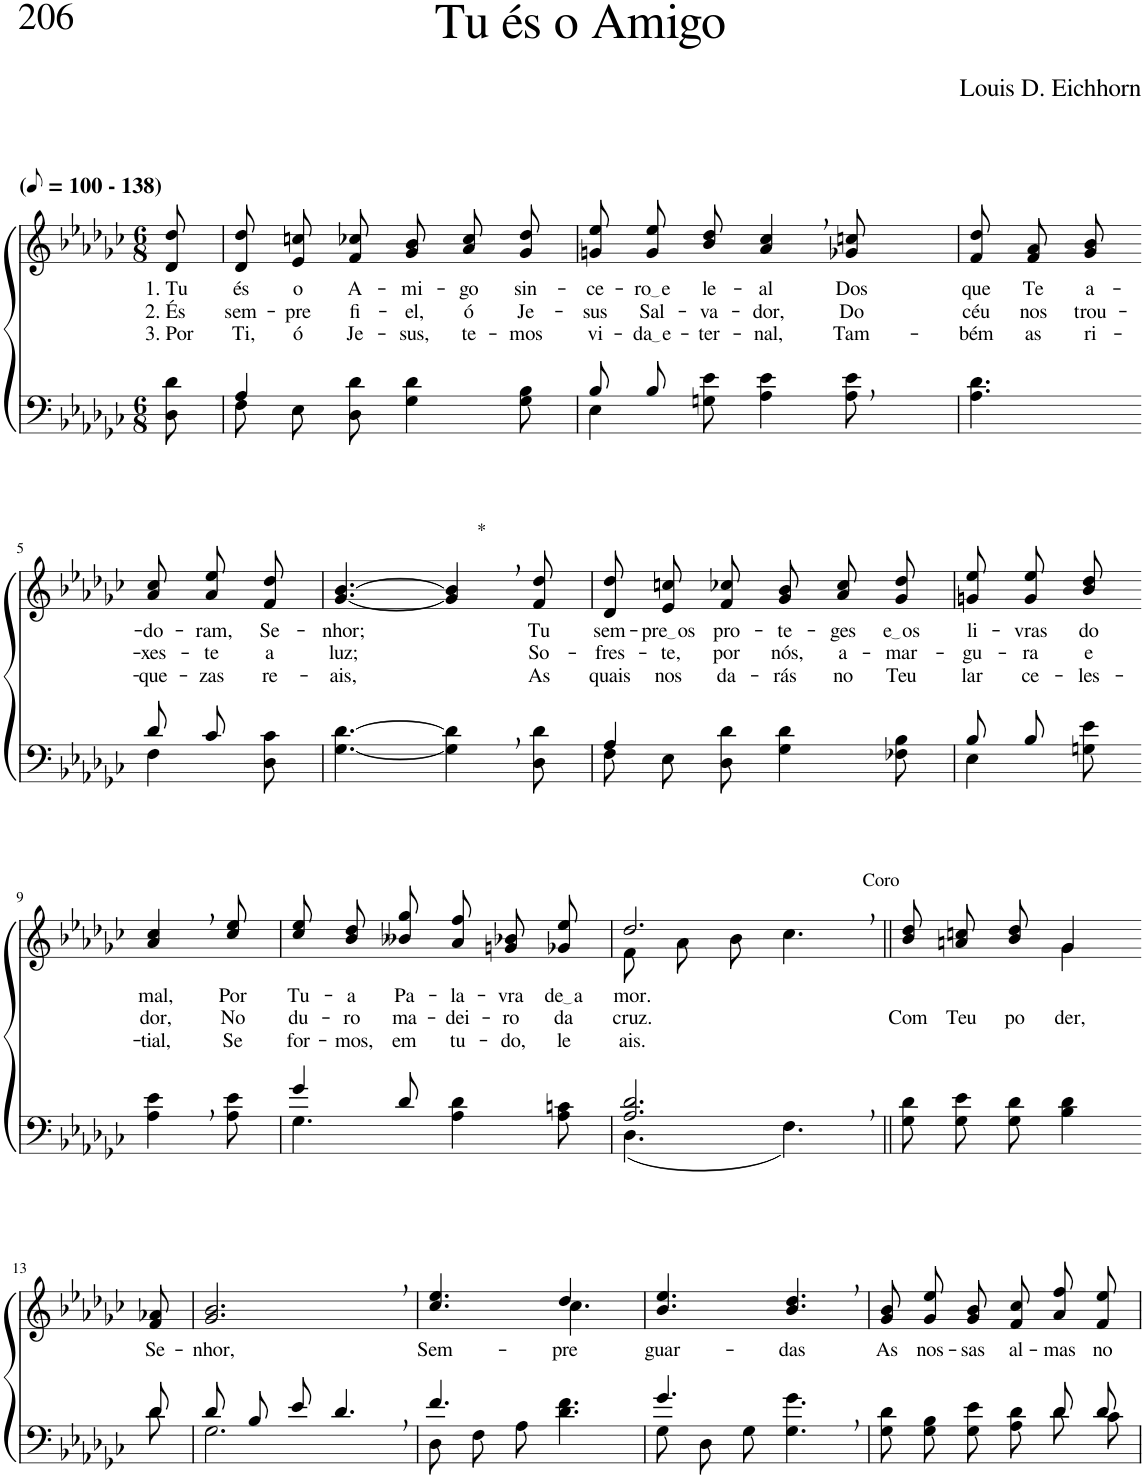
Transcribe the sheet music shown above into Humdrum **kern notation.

**kern	**kern	**text	**text	**text
*part2	*part1	*part1	*part1	*part1
*staff2	*staff1	*staff1	*staff1	*staff1
*I"Parte III e IV	*I"Parte I e II	*	*	*
*clefF4	*clefG2	*	*	*
*Trd2c3	*Trd2c3	*	*	*
*k[b-e-a-d-g-c-]	*k[b-e-a-d-g-c-]	*	*	*
*M6/8	*M6/8	*	*	*
*MM50	*MM50	*	*	*
=1	=1	=1	=1	=1
!	!LO:TX:a:B:t=(	!	!	!
!	!LO:TX:a:B:t=- 138)	!	!	!
!	!	!LO:LY:b	!LO:LY:b	!LO:LY:b
8D-\ 8d-\	8d-/ 8dd-/	1. Tu	2. És	3. Por
=2	=2	=2	=2	=2
*^	*	*	*	*
!	!	!	!LO:LY:b	!LO:LY:b	!LO:LY:b
4A-/	8F\L	8d-/ 8dd-/L	és	sem-	Ti,
!	!	!	!LO:LY:b	!LO:LY:b	!LO:LY:b
.	8E-\	8e-/ 8ccn/	o	-pre	ó
!	!	!	!LO:LY:b	!LO:LY:b	!LO:LY:b
2ryy	8D-\ 8d-\J	8f/ 8cc-X/J	A-	fi-	Je-
!	!	!	!LO:LY:b	!LO:LY:b	!LO:LY:b
.	4G-\ 4d-\	8g-\ 8b-\L	-mi-	-el,	-sus,
!	!	!	!LO:LY:b	!LO:LY:b	!LO:LY:b
.	.	8a-\ 8cc-\	-go	ó	te-
!	!	!	!LO:LY:b	!LO:LY:b	!LO:LY:b
.	8G-\ 8B-\	8g-\ 8dd-\J	sin-	Je-	-mos
=3	=3	=3	=3	=3	=3
!	!	!	!LO:LY:b	!LO:LY:b	!LO:LY:b
8B-/L	4E-\	8gn\ 8ee-\L	-ce-	-sus	vi-
!	!	!	!LO:LY:b	!LO:LY:b	!LO:LY:b
8B-/J	.	8g\ 8ee-\	ro e	Sal-	da e
!	!	!	!LO:LY:b	!LO:LY:b	!LO:LY:b
8ryy	8Gn\ 8e-\	8b-\ 8dd-\J	le-	-va-	-ter-
!	!	!	!LO:LY:b	!LO:LY:b	!LO:LY:b
4.ryy	4A-\ 4e-\	4a-/, 4cc-/,	-al	-dor,	-nal,
!	!	!	!LO:LY:b	!LO:LY:b	!LO:LY:b
.	8A-\ 8e-\	8g-X/ 8ccn/	Dos	Do	Tam-
=4	=4	=4	=4	=4	=4
!	!	!	!LO:LY:b	!LO:LY:b	!LO:LY:b
*v	*v	*	*	*	*
4.A-\ 4.d-\	8f/ 8dd-/L	que	céu	-bém
!	!	!LO:LY:b	!LO:LY:b	!LO:LY:b
.	8f/ 8a-/	Te	nos	as
!	!	!LO:LY:b	!LO:LY:b	!LO:LY:b
.	8g-/ 8b-/J	a-	trou-	ri-
!!LO:LB:g=z
=5-	=5-	=5-	=5-	=5-
*^	*	*	*	*
!	!	!	!LO:LY:b	!LO:LY:b	!LO:LY:b
8d-/L	4F\	8a-\ 8cc-\L	-do-	-xes-	-que-
!	!	!	!LO:LY:b	!LO:LY:b	!LO:LY:b
8c-/J	.	8a-\ 8ee-\	-ram,	-te	-zas
!	!	!	!LO:LY:b	!LO:LY:b	!LO:LY:b
8ryy	8D-\ 8c-\	8f\ 8dd-\J	Se-	a	re-
=6	=6	=6	=6	=6	=6
!	!	!	!LO:LY:b	!LO:LY:b	!LO:LY:b
*v	*v	*	*	*	*
[4.G-\ [4.d-\	[4.g-/ [4.b-/	-nhor;	luz;	-ais,
!	!LO:TX:a:t=*	!	!	!
4G-\], 4d-\],	4g-/], 4b-/],	.	.	.
!	!	!LO:LY:b	!LO:LY:b	!LO:LY:b
8D-\ 8d-\	8f/ 8dd-/	Tu	So-	As
=7	=7	=7	=7	=7
*^	*	*	*	*
!	!	!	!LO:LY:b	!LO:LY:b	!LO:LY:b
4A-/	8F\L	8d-/ 8dd-/L	sem-	-fres-	quais
!	!	!	!LO:LY:b	!LO:LY:b	!LO:LY:b
.	8E-\	8e-/ 8ccn/	pre os	-te,	nos
!	!	!	!LO:LY:b	!LO:LY:b	!LO:LY:b
2ryy	8D-\ 8d-\J	8f/ 8cc-X/J	pro-	por	da-
!	!	!	!LO:LY:b	!LO:LY:b	!LO:LY:b
.	4G-\ 4d-\	8g-\ 8b-\L	-te-	nós,	-rás
!	!	!	!LO:LY:b	!LO:LY:b	!LO:LY:b
.	.	8a-\ 8cc-\	-ges	a-	no
!	!	!	!LO:LY:b	!LO:LY:b	!LO:LY:b
.	8F-X\ 8B-\	8g-\ 8dd-\J	e os	-mar-	Teu
=8	=8	=8	=8	=8	=8
!	!	!	!LO:LY:b	!LO:LY:b	!LO:LY:b
8B-/L	4E-\	8gn\ 8ee-\L	li-	-gu-	lar
!	!	!	!LO:LY:b	!LO:LY:b	!LO:LY:b
8B-/J	.	8g\ 8ee-\	-vras	-ra	ce-
!	!	!	!LO:LY:b	!LO:LY:b	!LO:LY:b
8ryy	8Gn\ 8e-\	8b-\ 8dd-\J	do	e	-les-
!!LO:LB:g=z
=9-	=9-	=9-	=9-	=9-	=9-
!	!	!	!LO:LY:b	!LO:LY:b	!LO:LY:b
*v	*v	*	*	*	*
4A-\, 4e-\,	4a-/, 4cc-/,	mal,	dor,	-tial,
!	!	!LO:LY:b	!LO:LY:b	!LO:LY:b
8A-\ 8e-\	8cc-/ 8ee-/	Por	No	Se
=10	=10	=10	=10	=10
*^	*	*	*	*
!	!	!	!LO:LY:b	!LO:LY:b	!LO:LY:b
4g-/	4.G-\	8cc-\ 8ee-\L	Tu-	du-	for-
!	!	!	!LO:LY:b	!LO:LY:b	!LO:LY:b
.	.	8b-\ 8dd-\	-a	-ro	-mos,
!	!	!	!LO:LY:b	!LO:LY:b	!LO:LY:b
8d-/	.	8b--X\ 8gg-\J	Pa-	ma-	em
!	!	!	!LO:LY:b	!LO:LY:b	!LO:LY:b
4ryy	4A-\ 4d-\	8a-\ 8ff\L	-la-	-dei-	tu-
!	!	!	!LO:LY:b	!LO:LY:b	!LO:LY:b
.	.	8gn\ 8b-X\	-vra	-ro	-do,
!	!	!	!LO:LY:b	!LO:LY:b	!LO:LY:b
8ryy	8A-\ 8cn\	8g-X\ 8ee-\J	de a	da	le-
=11	=11	=11	=11	=11	=11
*	*	*^	*	*	*
!	!	!	!	!LO:LY:b	!LO:LY:b	!LO:LY:b
2.A-/, 2.d-/,	(4.D-\	2.dd-,/	8f\L	mor.	cruz.	-ais.
.	.	.	8a-\	.	.	.
.	.	.	8b-\J	.	.	.
!	!	!	!LO:TX:a:t=Coro	!	!	!
.	4.F\)	.	4.cc-\	.	.	.
=12||	=12||	=12||	=12||	=12||	=12||	=12||
!	!	!	!	!	!LO:LY:b	!
*v	*v	*	*	*	*	*
8G-\ 8d-\L	8b-\ 8dd-\L	4.ryy	.	Com	.
!	!	!	!	!LO:LY:b	!
8G-\ 8e-\	8an\ 8ccn\	.	.	Teu	.
!	!	!	!	!LO:LY:b	!
8G-\ 8d-\J	8b-\ 8dd-\J	.	.	po-	.
!	!	!	!	!LO:LY:b	!
4B-\ 4d-\	4g-/	4g-\	.	-der,	.
!!LO:LB:g=z
=13-	=13-	=13-	=13-	=13-	=13-
*^	*	*	*	*	*
!	!	!	!	!LO:LY:b	!	!
*	*	*v	*v	*	*	*
8d-/	8d-\	8f/ 8a-X/	Se-	.	.
=14	=14	=14	=14	=14	=14
!	!	!	!LO:LY:b	!	!
8d-/L	2.G-\	2.g-/, 2.b-/,	-nhor,	.	.
8B-/	.	.	.	.	.
8e-/J	.	.	.	.	.
4.d-,/	.	.	.	.	.
=15	=15	=15	=15	=15	=15
*	*	*^	*	*	*
!	!	!	!	!LO:LY:b	!	!
4.f/	8D-\L	4.ryy	4.cc-/ 4.ee-/	Sem-	.	.
.	8F\	.	.	.	.	.
.	8A-\J	.	.	.	.	.
!	!	!	!	!LO:LY:b	!	!
4.ryy	4.d-\ 4.f\	4dd-/	4.cc-\	-pre	.	.
.	.	8ryy	.	.	.	.
*	*	*v	*v	*	*	*
=16	=16	=16	=16	=16	=16
!	!	!	!LO:LY:b	!	!
4.g-/	8G-\L	4.b-/ 4.ee-/	guar-	.	.
.	8D-\	.	.	.	.
.	8G-\J	.	.	.	.
!	!	!	!LO:LY:b	!	!
4.ryy	4.G-\ 4.g-\	4.b-/, 4.dd-/,	-das	.	.
=17	=17	=17	=17	=17	=17
!	!	!	!LO:LY:b	!	!
2ryy	8G-\ 8d-\L	8g-/ 8b-/L	As	.	.
!	!	!	!LO:LY:b	!	!
.	8G-\ 8B-\	8g-/ 8ee-/	nos-	.	.
!	!	!	!LO:LY:b	!	!
.	8G-\ 8e-\J	8g-/ 8b-/J	-sas	.	.
!	!	!	!LO:LY:b	!	!
.	8A-\ 8d-\L	8f\ 8cc-\L	al-	.	.
!	!	!	!LO:LY:b	!	!
8d-/L	8d-\	8a-\ 8ff\	-mas	.	.
!	!	!	!LO:LY:b	!	!
8d-/J	8c-\J	8f\ 8ee-\J	no	.	.
*v	*v	*	*	*	*
=	=	=	=	=
*-	*-	*-	*-	*-
